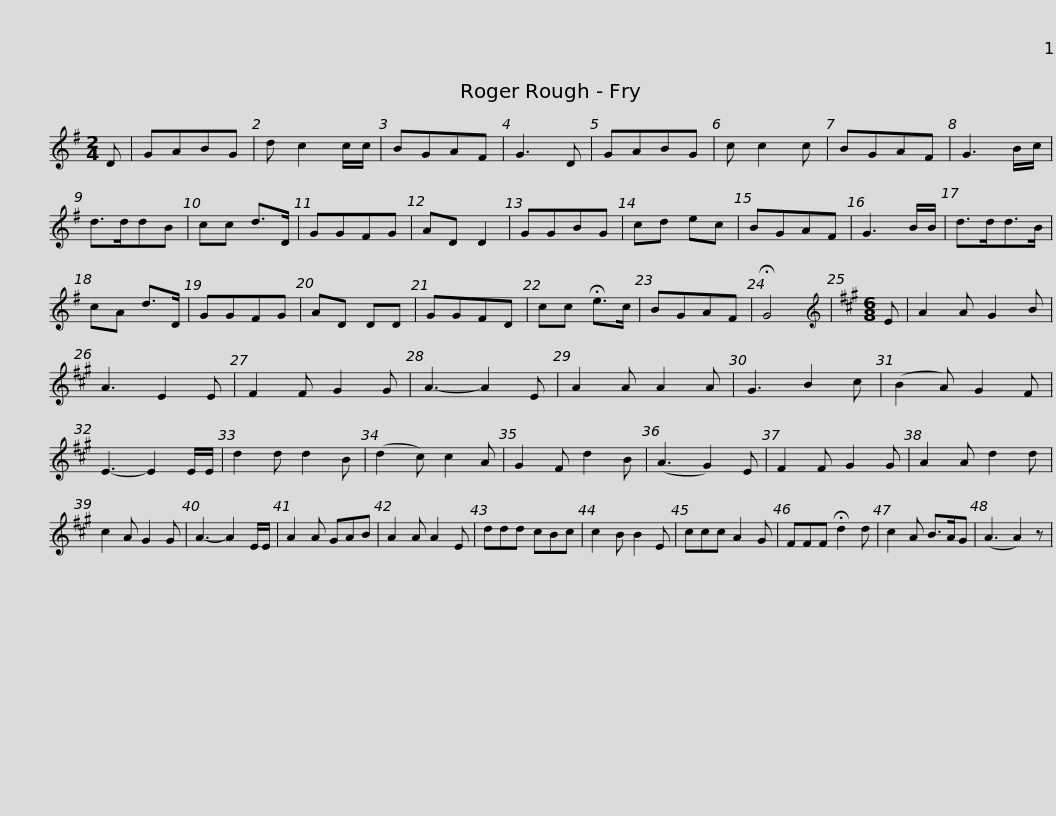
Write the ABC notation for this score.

X:1
L:1/8
M:2/4
I:linebreak $
K:G
V:1 treble
V:1
 D | GABG | d c2 c/c/ | BGAF | G3 D | %5
 GABG | c c2 c | BGAF | G3 B/c/ | d>ddB |$ %10
 cc d>D | GGFG | AD D2 | GGBG | cd ec | %15
 BGAF | G3 B/B/ |$ d>dd>B | cA d>D | GGFG | %20
 AD DD | GGFD | cc !fermata!e>c | BGAF | !fermata!G4 | %25
[K:A][M:6/8][K:treble] E | A2 A G2 B |$ A3 E2 E | F2 F G2 G | A3- A2 E | %30
 A2 A A2 A | G3 B2 c |$ (B2 A) G2 F | E3- E2 E/E/ | d2 d d2 B | %35
 (d2 c) c2 A | G2 F d2 B | (A3 G2) E |$ F2 F G2 G | A2 A d2 d | %40
 c2 A G2 G | A3- A2 E/E/ | A2 A GAB | A2 A A2 E |$ ddd cBc | %45
 c2 B B2 E | ccc A2 G | FFF !fermata!d2 d | c2 A B>AG | (A3 A2) z | %50
